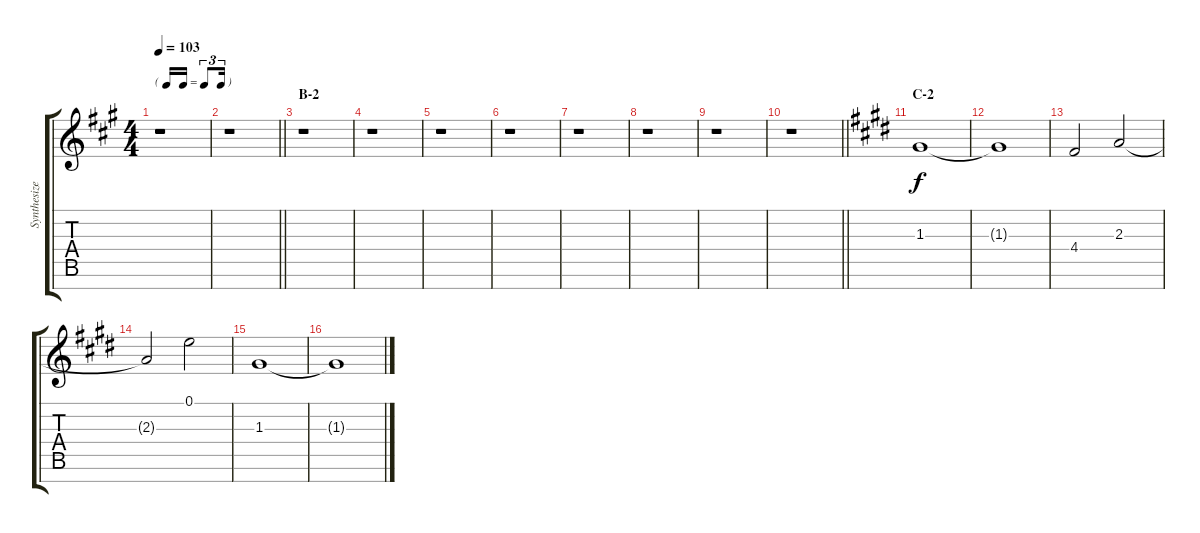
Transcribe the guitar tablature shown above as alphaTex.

\track ("Synthesizer" "Synthesize") {instrument ocarina}
\staff {score tabs}
\tuning (E5 B4 G4 D4 A3 E3 B2) {hide}
\ts (4 4)
\tf triplet16th
\tempo 103
\clef g2
\ks a
r.1{dy f} |
\barLineRight lightlight
r.1 |
\section ("" "B-2")
r.1 |
r.1 |
r.1 |
r.1 |
r.1 |
r.1 |
r.1 |
\barLineRight lightlight
r.1 |
\section ("" "C-2")
\ks e
1.3.1 |
1.3{t}.1 |
4.4.2 2.3.2 |
2.3{t}.2 0.1.2 |
1.3.1 |
1.3{t}.1
